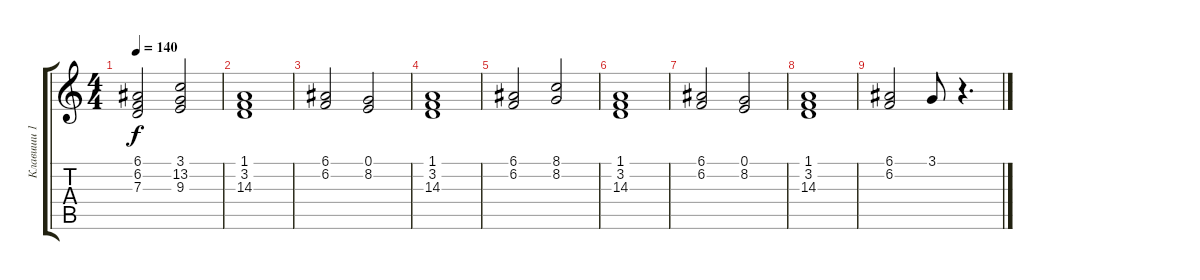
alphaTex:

\track ("Клавиши 1" "Клавиши 1") {instrument choiraahs}
\staff {score tabs}
\tuning (E4 B3 G3 D3 A2 E2) {hide}
\ts (4 4)
\tempo 140
\clef g2
\ks c
(6.1 6.2 7.3).2{dy f} (3.1 13.2 9.3).2 |
(1.1 3.2 14.3).1 |
(6.1 6.2).2 (0.1 8.2).2 |
(1.1 3.2 14.3).1 |
(6.1 6.2).2 (8.1 8.2).2 |
(1.1 3.2 14.3).1 |
(6.1 6.2).2 (0.1 8.2).2 |
(1.1 3.2 14.3).1 |
(6.1 6.2).2 3.1.8 r.4{d}
